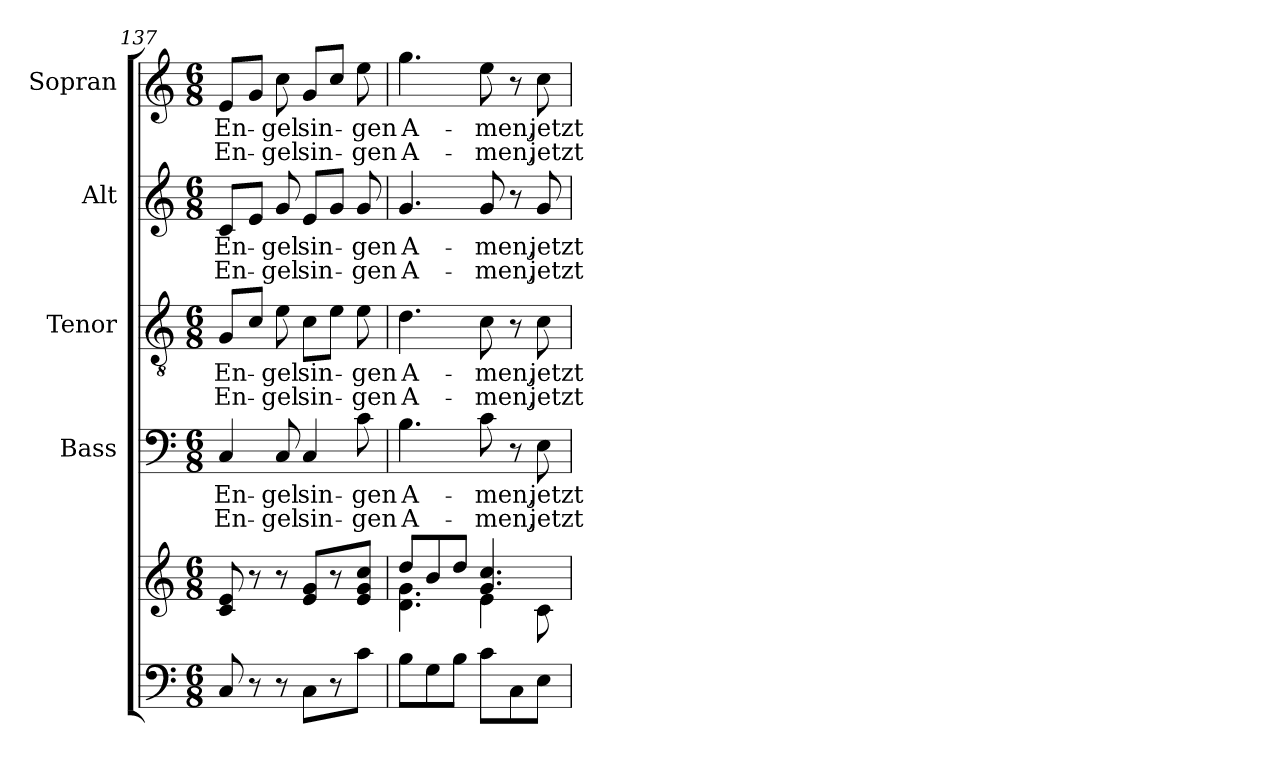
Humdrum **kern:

**kern	**kern	**kern	**text	**text	**kern	**text	**text	**kern	**text	**text	**kern	**text	**text
*part5	*part5	*part4	*part4	*part4	*part3	*part3	*part3	*part2	*part2	*part2	*part1	*part1	*part1
*staff6	*staff5	*staff4	*staff4	*staff4	*staff3	*staff3	*staff3	*staff2	*staff2	*staff2	*staff1	*staff1	*staff1
*	*	*I"Bass	*	*	*I"Tenor	*	*	*I"Alt	*	*	*I"Sopran	*	*
*	*	*I'B.	*	*	*I'T.	*	*	*I'A.	*	*	*I'S.	*	*
*clefF4	*clefG2	*clefF4	*	*	*clefGv2	*	*	*clefG2	*	*	*clefG2	*	*
*k[]	*k[]	*k[]	*	*	*k[]	*	*	*k[]	*	*	*k[]	*	*
*C:	*C:	*C:	*	*	*C:	*	*	*C:	*	*	*C:	*	*
*M6/8	*M6/8	*M6/8	*	*	*M6/8	*	*	*M6/8	*	*	*M6/8	*	*
=137	=137	=137	=137	=137	=137	=137	=137	=137	=137	=137	=137	=137	=137
!	!	!	!LO:LY:b	!LO:LY:b	!	!LO:LY:b	!LO:LY:b	!	!LO:LY:b	!LO:LY:b	!	!LO:LY:b	!LO:LY:b
8C/	8c/ 8e/	4C/	En-	En-	8G/L	En-	En-	8c/L	En-	En-	8e/L	En-	En-
8r	8r	.	.	.	8c/J	.	.	8e/J	.	.	8g/J	.	.
!	!	!	!LO:LY:b	!LO:LY:b	!	!LO:LY:b	!LO:LY:b	!	!LO:LY:b	!LO:LY:b	!	!LO:LY:b	!LO:LY:b
8r	8r	8C/	-gel	-gel	8e\	-gel	-gel	8g/	-gel	-gel	8cc\	-gel	-gel
!	!	!	!LO:LY:b	!LO:LY:b	!	!LO:LY:b	!LO:LY:b	!	!LO:LY:b	!LO:LY:b	!	!LO:LY:b	!LO:LY:b
8C\L	8e/ 8g/L	4C/	sin-	sin-	8c\L	sin-	sin-	8e/L	sin-	sin-	8g/L	sin-	sin-
8r	8r	.	.	.	8e\J	.	.	8g/J	.	.	8cc/J	.	.
!	!	!	!LO:LY:b	!LO:LY:b	!	!LO:LY:b	!LO:LY:b	!	!LO:LY:b	!LO:LY:b	!	!LO:LY:b	!LO:LY:b
8c\J	8e/ 8g/ 8cc/J	8c\	-gen	-gen	8e\	-gen	-gen	8g/	-gen	-gen	8ee\	-gen	-gen
=138	=138	=138	=138	=138	=138	=138	=138	=138	=138	=138	=138	=138	=138
*	*^	*	*	*	*	*	*	*	*	*	*	*	*
!	!	!	!	!LO:LY:b	!LO:LY:b	!	!LO:LY:b	!LO:LY:b	!	!LO:LY:b	!LO:LY:b	!	!LO:LY:b	!LO:LY:b
8B\L	8dd/L	4.d\ 4.g\	4.B\	A-	A-	4.d\	A-	A-	4.g/	A-	A-	4.gg\	A-	A-
8G\	8b/	.	.	.	.	.	.	.	.	.	.	.	.	.
8B\J	8dd/J	.	.	.	.	.	.	.	.	.	.	.	.	.
!	!	!	!	!LO:LY:b	!LO:LY:b	!	!LO:LY:b	!LO:LY:b	!	!LO:LY:b	!LO:LY:b	!	!LO:LY:b	!LO:LY:b
8c\L	4.g/ 4.cc/	4e\	8c\	-men,	-men,	8c\	-men,	-men,	8g/	-men,	-men,	8ee\	-men,	-men,
8C\	.	.	8r	.	.	8r	.	.	8r	.	.	8r	.	.
!	!	!	!	!LO:LY:b	!LO:LY:b	!	!LO:LY:b	!LO:LY:b	!	!LO:LY:b	!LO:LY:b	!	!LO:LY:b	!LO:LY:b
8E\J	.	8c\	8E\	jetzt	jetzt	8c\	jetzt	jetzt	8g/	jetzt	jetzt	8cc\	jetzt	jetzt
*	*v	*v	*	*	*	*	*	*	*	*	*	*	*	*
=	=	=	=	=	=	=	=	=	=	=	=	=	=
*-	*-	*-	*-	*-	*-	*-	*-	*-	*-	*-	*-	*-	*-
